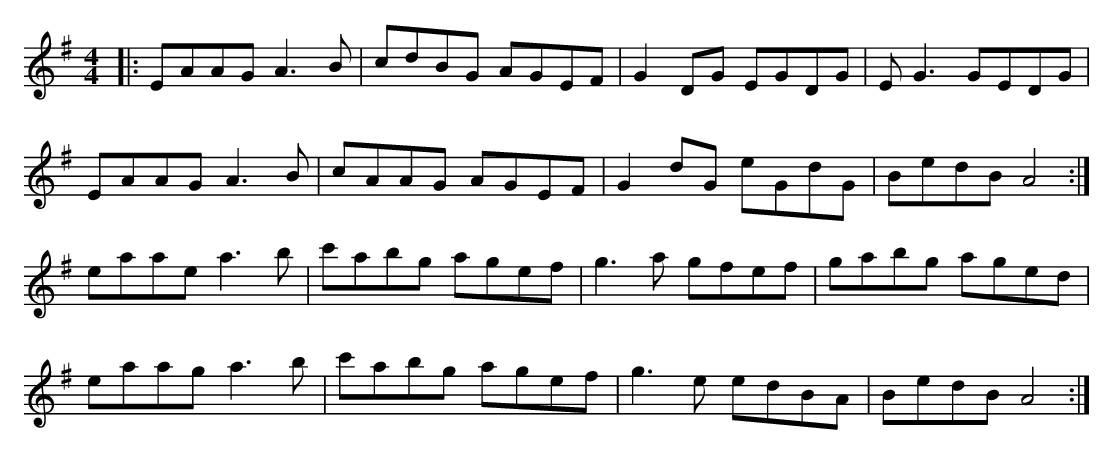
X:1
M:4/4
K:Ador
|:EAAG A3B|cdBG AGEF|G2DG EGDG|EG3 GEDG|
EAAG A3B|cAAG AGEF|G2dG eGdG|BedB A4:|
eaae a3b|c'abg agef|g3a gfef|gabg aged|
eaag a3b|c'abg agef|g3e edBA|BedB A4:|
